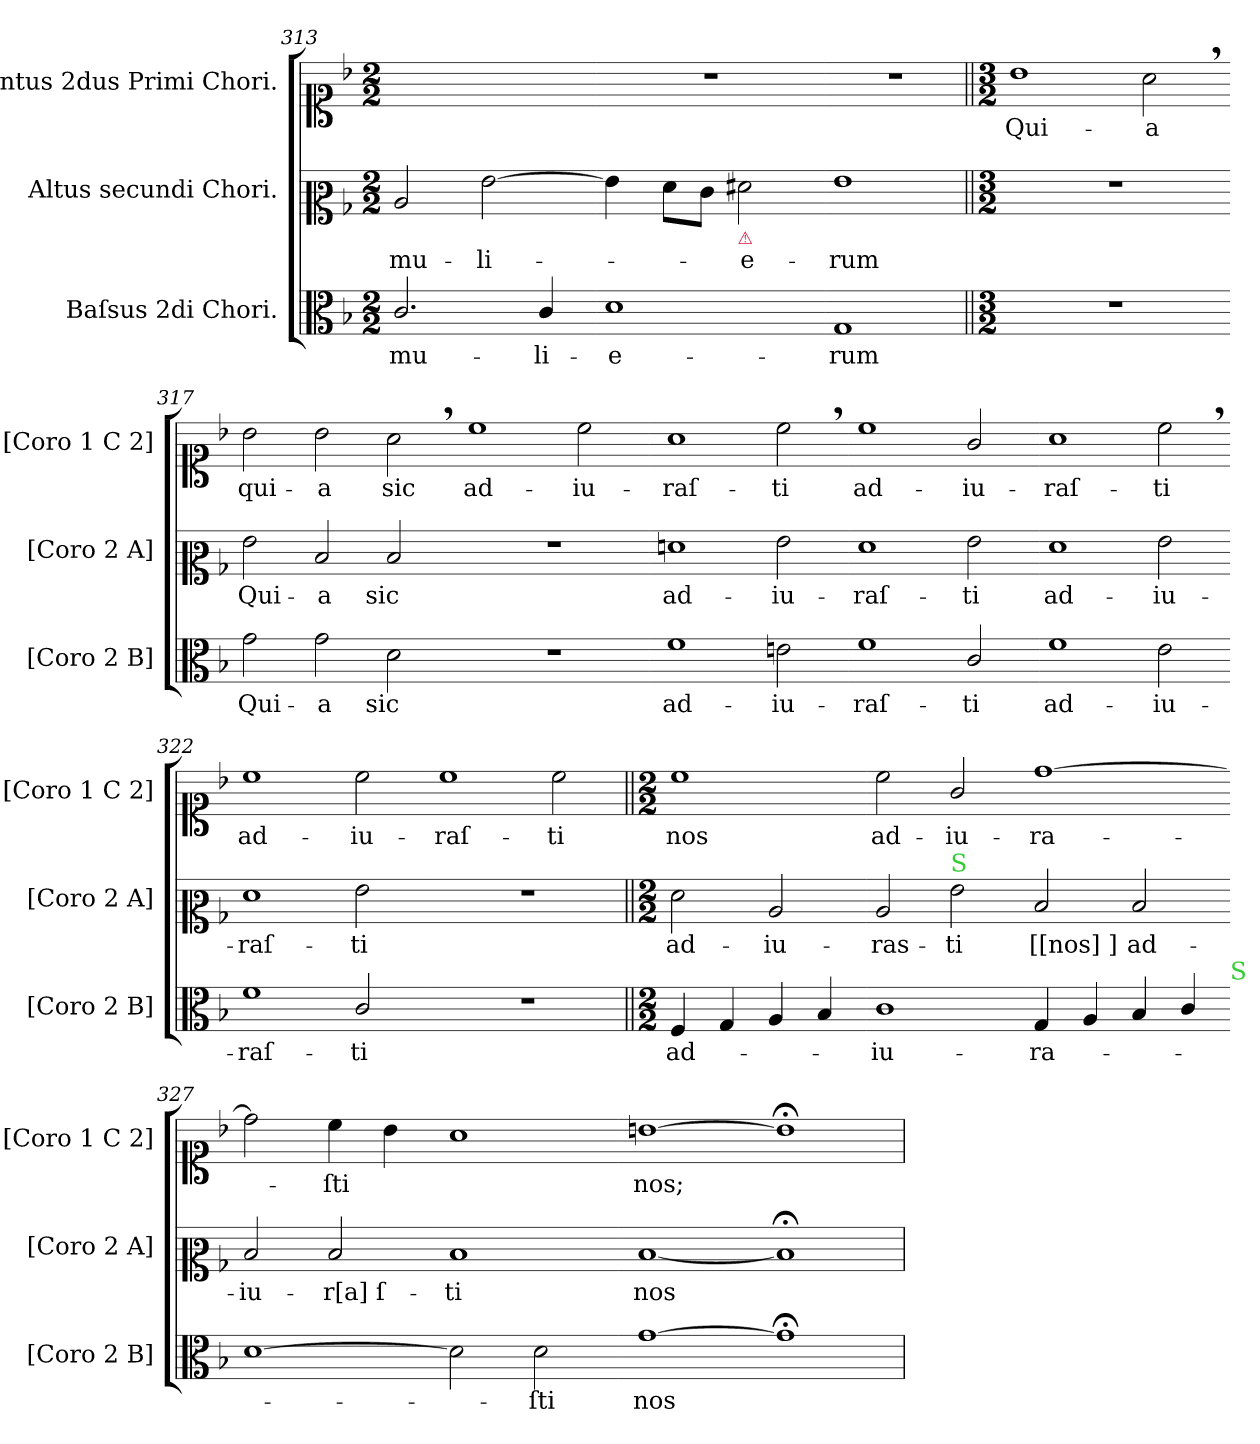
**kern	**text	**kern	**text	**kern	**text
*part3	*part3	*part2	*part2	*part1	*part1
*staff3	*staff3	*staff2	*staff2	*staff1	*staff1
*I"Baſsus 2di Chori.	*	*I"Altus secundi Chori.	*	*I"Cantus 2dus Primi Chori.	*
*I'[Coro 2 B]	*	*I'[Coro 2 A]	*	*I'[Coro 1 C 2]	*
*clefC3	*	*clefC2	*	*clefC1	*
*k[b-]	*	*k[b-]	*	*k[b-]	*
*F:	*	*F:	*	*F:	*
*M2/2	*	*M2/2	*	*M2/2	*
=313	=313	=313	=313	=313	=313
2.c/	mu-	2c/	mu-	1ryy	.
.	.	[2g\	-li-	.	.
4c/	-li-	.	.	.	.
=314-	=314-	=314-	=314-	=314-	=314-
1d	-e-	4g\]	.	1r	.
.	.	8f\L	.	.	.
.	.	8e\J	.	.	.
!	!	!LO:TX:b:color=crimson:t=⚠	!	!	!
.	.	2f#X\	-e-	.	.
=315-	=315-	=315-	=315-	=315-	=315-
1G	-rum	1g	-rum	1r	.
=316||	=316||	=316||	=316||	=316||	=316||
*M3/2	*	*M3/2	*	*M3/2	*
1.r	.	1.r	.	1b-	Qui-
.	.	.	.	2a,>\	-a
=317-	=317-	=317-	=317-	=317-	=317-
2g\	Qui-	2g\	Qui-	2b-\	qui-
2g\	-a	2d/	-a	2b-\	-a
2d\	sic	2d/	sic	2a,>\	sic
=318-	=318-	=318-	=318-	=318-	=318-
1.r	.	1.r	.	1cc	ad-
.	.	.	.	2cc\	-iu-
=319-	=319-	=319-	=319-	=319-	=319-
1f	ad-	1fn	ad-	1a	-raſ-
2en\	-iu-	2g\	-iu-	2cc,>\	-ti
=320-	=320-	=320-	=320-	=320-	=320-
1f	-raſ-	1f	-raſ-	1cc	ad-
2c/	-ti	2g\	-ti	2g/	-iu-
=321-	=321-	=321-	=321-	=321-	=321-
1f	ad-	1f	ad-	1a	-raſ-
2e\	-iu-	2g\	-iu-	2cc,>\	-ti
=322-	=322-	=322-	=322-	=322-	=322-
1f	-raſ-	1f	-raſ-	1cc	ad-
2c/	-ti	2g\	-ti	2cc\	-iu-
=323-	=323-	=323-	=323-	=323-	=323-
1.r	.	1.r	.	1cc	-raſ-
.	.	.	.	2cc\	-ti
=324||	=324||	=324||	=324||	=324||	=324||
*M2/2	*	*M2/2	*	*M2/2	*
4F/	ad-	2f\	ad-	1cc	nos
4G/	.	.	.	.	.
4A/	.	2c/	-iu-	.	.
4B-/	.	.	.	.	.
=325-	=325-	=325-	=325-	=325-	=325-
1c	-iu-	2c/	-ras-	2cc\	ad-
!	!	!LO:TX:a:color=limegreen:t=S	!	!	!
.	.	2g\	-ti	2g/	-iu-
=326-	=326-	=326-	=326-	=326-	=326-
4G/	-ra-	2d/	[[nos]]	[1dd	-ra-
4A/	.	.	.	.	.
4B-/	.	2d/	ad-	.	.
4c/	.	.	.	.	.
!LO:TX:a:color=limegreen:t=S	!	!	!	!	!
=327-	=327-	=327-	=327-	=327-	=327-
[1d	.	2d/	-iu-	2dd]	.
.	.	2d/	-r[a]ſ-	4cc\	-ſti
.	.	.	.	4b-\	.
=328-	=328-	=328-	=328-	=328-	=328-
2d]	.	1d	-ti	1a	.
2d\	-ſti	.	.	.	.
=329-	=329-	=329-	=329-	=329-	=329-
[1g	nos	[1d	nos	[1bn	nos;
=330-	=330-	=330-	=330-	=330-	=330-
1g;<;]	.	1d;<;]	.	1b;<;]	.
=	=	=	=	=	=
*-	*-	*-	*-	*-	*-
